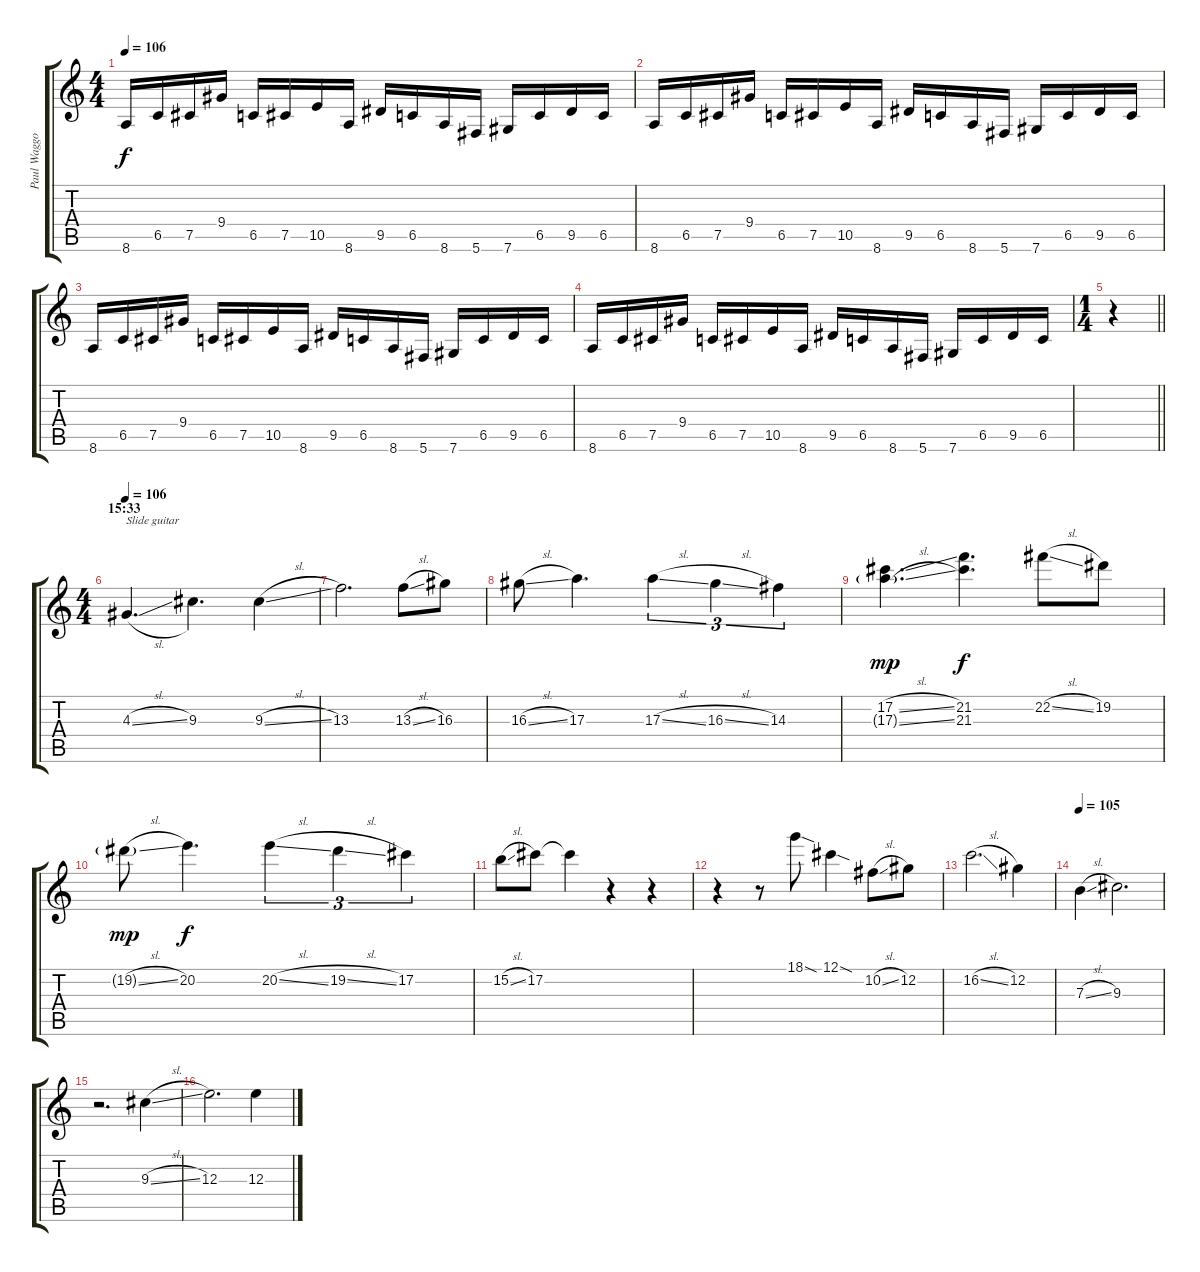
\track ("Paul Waggoner" "Paul Waggo") {instrument distortionguitar}
\staff {score tabs}
\tuning (Db4 Ab3 E3 B2 Gb2 Db2) {hide}
\ts (4 4)
\tempo 106
\clef g2
\ks c
8.6.16{dy f} 6.5.16 7.5.16 9.4.16 6.5.16 7.5.16 10.5.16 8.6.16 9.5.16 6.5.16 8.6.16 5.6.16 7.6.16 6.5.16 9.5.16 6.5.16 |
8.6.16 6.5.16 7.5.16 9.4.16 6.5.16 7.5.16 10.5.16 8.6.16 9.5.16 6.5.16 8.6.16 5.6.16 7.6.16 6.5.16 9.5.16 6.5.16 |
8.6.16 6.5.16 7.5.16 9.4.16 6.5.16 7.5.16 10.5.16 8.6.16 9.5.16 6.5.16 8.6.16 5.6.16 7.6.16 6.5.16 9.5.16 6.5.16 |
8.6.16 6.5.16 7.5.16 9.4.16 6.5.16 7.5.16 10.5.16 8.6.16 9.5.16 6.5.16 8.6.16 5.6.16 7.6.16 6.5.16 9.5.16 6.5.16 |
\ts (1 4)
\barLineRight lightlight
r.4 |
\ts (4 4)
\section ("" "15:33")
\tempo 106
4.3{sl}.4{d txt "Slide guitar" volume 12 instrument electricguitarclean} 9.3.4{d} 9.3{sl}.4 |
13.3.2{d} 13.3{sl}.8 16.3.8 |
16.3{sl}.8 17.3.4{d} 17.3{sl}.4{tu (3 2)} 16.3{sl}.4{tu (3 2)} 14.3.4{tu (3 2)} |
(17.2{sl} 17.3{sl g}).4{d dy mp} (21.2 21.3).4{d dy f} 22.2{sl}.8 19.2.8 |
19.2{sl g}.8{dy mp} 20.2.4{d dy f} 20.2{sl}.4{tu (3 2)} 19.2{sl}.4{tu (3 2)} 17.2.4{tu (3 2)} |
15.2{sl}.8 17.2.8 17.2{t}.4 r.4 r.4 |
r.4 r.8 18.1{sod}.8 12.1{sod}.4 10.2{sl}.8 12.2.8 |
16.2{sl}.2{d} 12.2.4 |
\tempo 105
7.3{sl}.4 9.3.2{d} |
r.2{d} 9.3{sl}.4 |
12.3.2{d} 12.3{sl}.4
